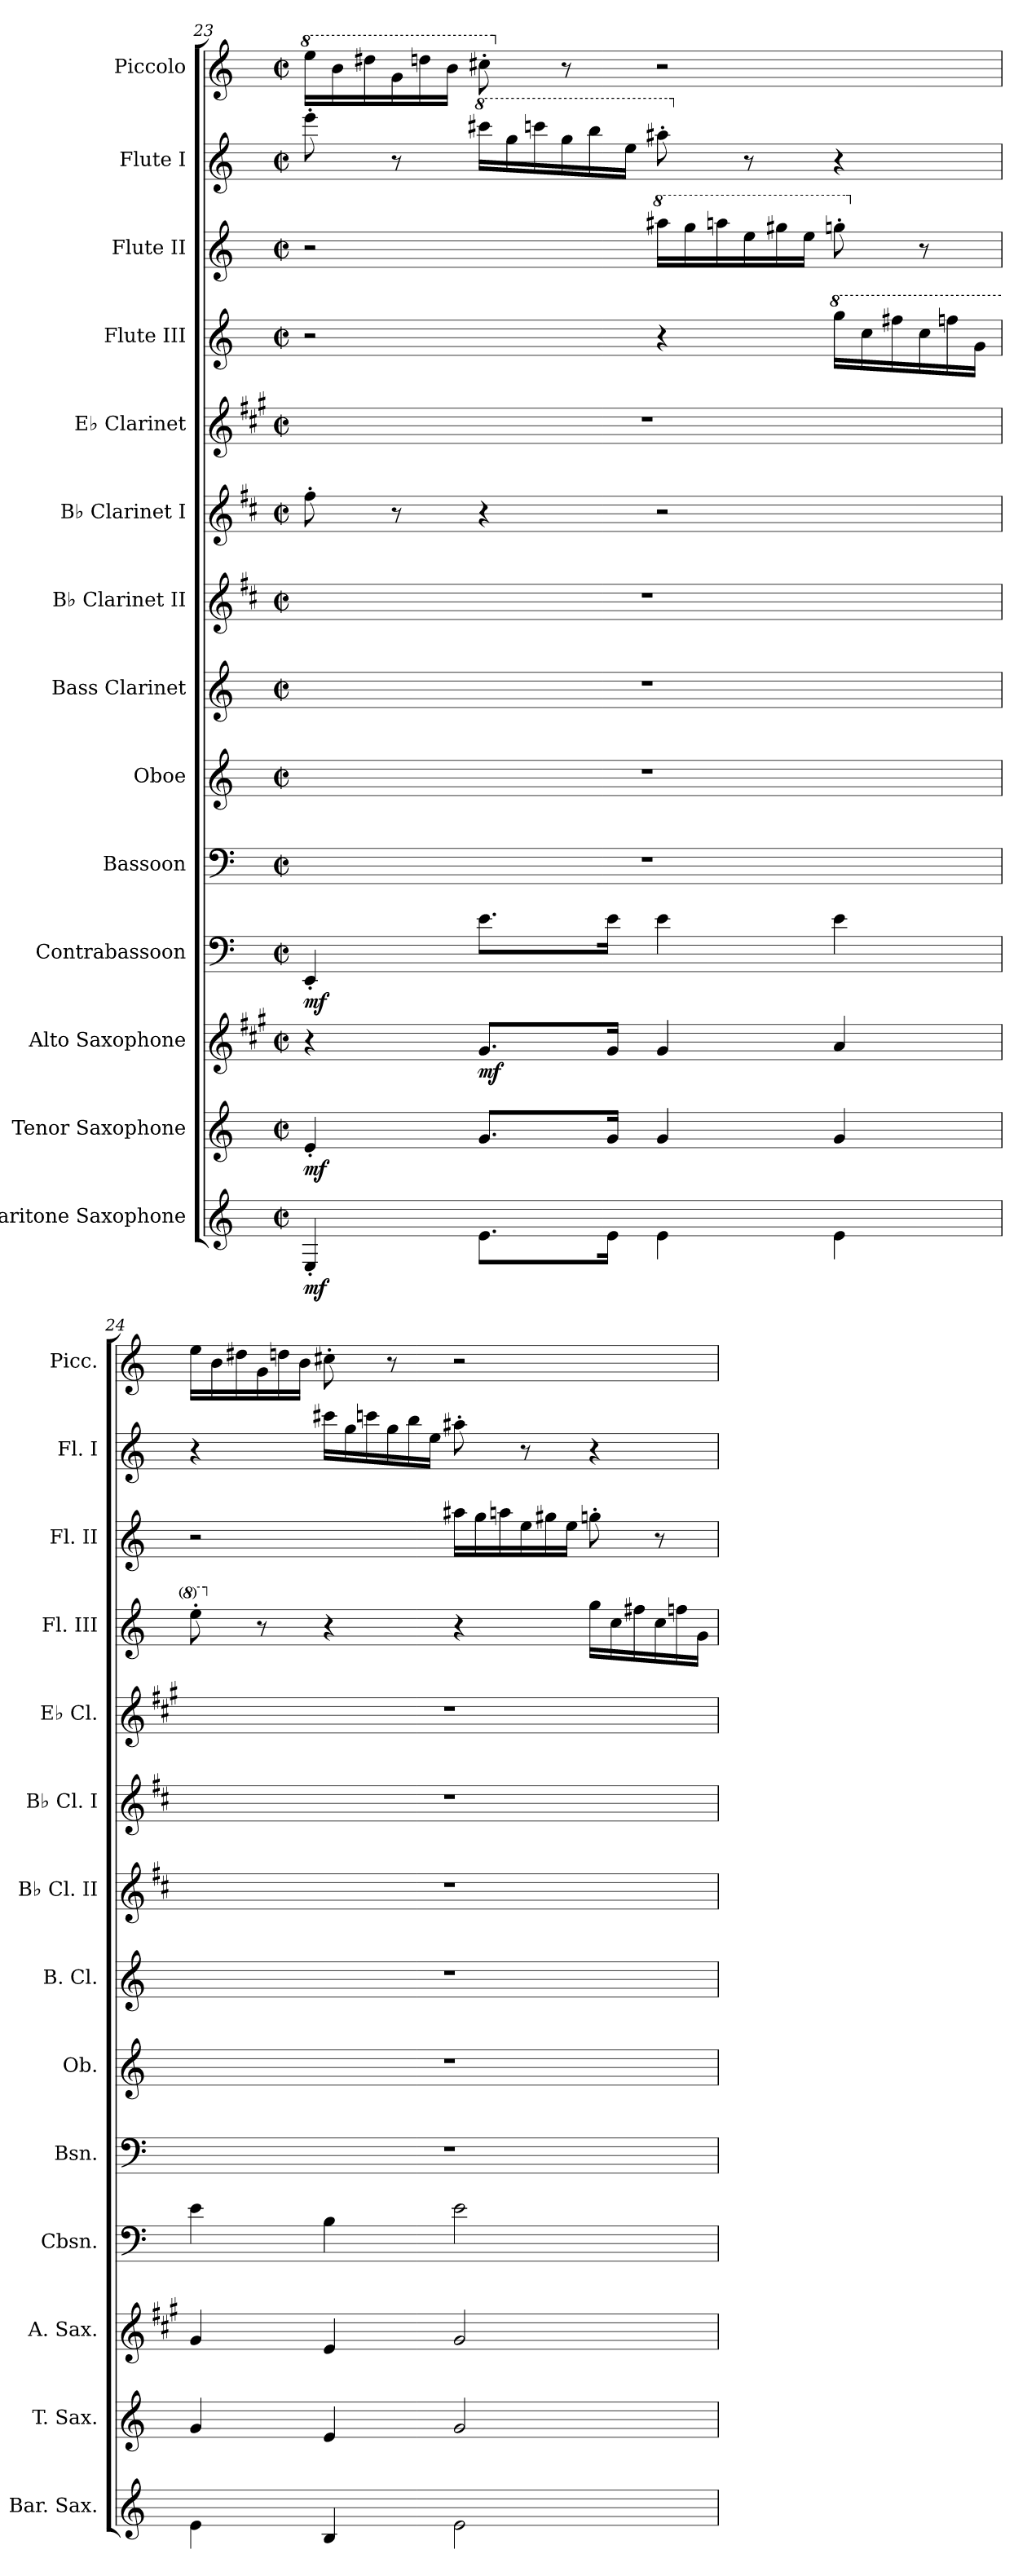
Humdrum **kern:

**kern	**dynam	**kern	**dynam	**kern	**dynam	**kern	**dynam	**kern	**kern	**kern	**kern	**kern	**kern	**kern	**kern	**kern	**kern
*part14	*part14	*part13	*part13	*part12	*part12	*part11	*part11	*part10	*part9	*part8	*part7	*part6	*part5	*part4	*part3	*part2	*part1
*staff14	*staff14	*staff13	*staff13	*staff12	*staff12	*staff11	*staff11	*staff10	*staff9	*staff8	*staff7	*staff6	*staff5	*staff4	*staff3	*staff2	*staff1
*I"Baritone Saxophone	*	*I"Tenor Saxophone	*	*I"Alto Saxophone	*	*I"Contrabassoon	*	*I"Bassoon	*I"Oboe	*I"Bass Clarinet	*I"B♭ Clarinet II	*I"B♭ Clarinet I	*I"E♭ Clarinet	*I"Flute III	*I"Flute II	*I"Flute I	*I"Piccolo
*I'Bar. Sax.	*	*I'T. Sax.	*	*I'A. Sax.	*	*I'Cbsn.	*	*I'Bsn.	*I'Ob.	*I'B. Cl.	*I'B♭ Cl. II	*I'B♭ Cl. I	*I'E♭ Cl.	*I'Fl. III	*I'Fl. II	*I'Fl. I	*I'Picc.
!!LO:PB:g=z
*clefG2	*	*clefG2	*	*clefG2	*	*clefF4	*	*clefF4	*clefG2	*clefG2	*clefG2	*clefG2	*clefG2	*clefG2	*clefG2	*clefG2	*clefG2
*ITrd12c21	*	*ITrd8c14	*	*ITrd5c9	*	*ITrd7c12	*	*	*	*ITrd8c14	*ITrd1c2	*ITrd1c2	*ITrd-2c-3	*	*	*	*ITrd-7c-12
*k[]	*	*k[]	*	*k[]	*	*k[]	*	*k[]	*k[]	*k[]	*k[]	*k[]	*k[]	*k[]	*k[]	*k[]	*k[]
*M2/2	*	*M2/2	*	*M2/2	*	*M2/2	*	*M2/2	*M2/2	*M2/2	*M2/2	*M2/2	*M2/2	*M2/2	*M2/2	*M2/2	*M2/2
*met(c|)	*	*met(c|)	*	*met(c|)	*	*met(c|)	*	*met(c|)	*met(c|)	*met(c|)	*met(c|)	*met(c|)	*met(c|)	*met(c|)	*met(c|)	*met(c|)	*met(c|)
*	*	*	*	*	*	*	*	*	*	*	*	*	*	*	*	*	*8va
*	*	*	*	*	*	*	*	*	*	*	*	*	*	*	*	*	*Xtuplet
=23	=23	=23	=23	=23	=23	=23	=23	=23	=23	=23	=23	=23	=23	=23	=23	=23	=23
!	!LO:DY:b	!	!LO:DY:b	!	!	!	!LO:DY:b	!	!	!	!	!	!	!	!	!	!
4EE'/	mf	4E'/	mf	4r	.	4EEE'/	mf	1r	1r	1r	1r	8ee'\	1r	2r	2r	8eee'\	24eeee\LL
.	.	.	.	.	.	.	.	.	.	.	.	.	.	.	.	.	24bbb\
.	.	.	.	.	.	.	.	.	.	.	.	.	.	.	.	.	24dddd#X\
.	.	.	.	.	.	.	.	.	.	.	.	8r	.	.	.	8r	24ggg\
.	.	.	.	.	.	.	.	.	.	.	.	.	.	.	.	.	24ddddn\
.	.	.	.	.	.	.	.	.	.	.	.	.	.	.	.	.	24bbb\JJ
*	*	*	*	*	*	*	*	*	*	*	*	*	*	*	*	*8va	*
*	*	*	*	*	*	*	*	*	*	*	*	*	*	*	*	*Xtuplet	*
!	!	!	!	!	!LO:DY:b	!	!	!	!	!	!	!	!	!	!	!	!
8.E\L	.	8.G/L	.	8.B/L	mf	8.E\L	.	.	.	.	.	4r	.	.	.	24cccc#X\LL	8cccc#X'\
.	.	.	.	.	.	.	.	.	.	.	.	.	.	.	.	24ggg\	.
.	.	.	.	.	.	.	.	.	.	.	.	.	.	.	.	24ccccn\	.
*	*	*	*	*	*	*	*	*	*	*	*	*	*	*	*	*	*X8va
.	.	.	.	.	.	.	.	.	.	.	.	.	.	.	.	24ggg\	8r
.	.	.	.	.	.	.	.	.	.	.	.	.	.	.	.	24bbb\	.
16E\Jk	.	16G/Jk	.	16B/Jk	.	16E\Jk	.	.	.	.	.	.	.	.	.	.	.
.	.	.	.	.	.	.	.	.	.	.	.	.	.	.	.	24eee\JJ	.
*	*	*	*	*	*	*	*	*	*	*	*	*	*	*	*8va	*	*
*	*	*	*	*	*	*	*	*	*	*	*	*	*	*	*Xtuplet	*	*
4E\	.	4G/	.	4B/	.	4E\	.	.	.	.	.	2r	.	4r	24aaa#X\LL	8aaa#X'\	2r
.	.	.	.	.	.	.	.	.	.	.	.	.	.	.	24ggg\	.	.
.	.	.	.	.	.	.	.	.	.	.	.	.	.	.	24aaan\	.	.
*	*	*	*	*	*	*	*	*	*	*	*	*	*	*	*	*X8va	*
.	.	.	.	.	.	.	.	.	.	.	.	.	.	.	24eee\	8r	.
.	.	.	.	.	.	.	.	.	.	.	.	.	.	.	24ggg#X\	.	.
.	.	.	.	.	.	.	.	.	.	.	.	.	.	.	24eee\JJ	.	.
*	*	*	*	*	*	*	*	*	*	*	*	*	*	*8va	*	*	*
*	*	*	*	*	*	*	*	*	*	*	*	*	*	*Xtuplet	*	*	*
4E\	.	4G/	.	4c/	.	4E\	.	.	.	.	.	.	.	24ggg\LL	8gggn'\	4r	.
.	.	.	.	.	.	.	.	.	.	.	.	.	.	24ccc\	.	.	.
.	.	.	.	.	.	.	.	.	.	.	.	.	.	24fff#X\	.	.	.
*	*	*	*	*	*	*	*	*	*	*	*	*	*	*	*X8va	*	*
.	.	.	.	.	.	.	.	.	.	.	.	.	.	24ccc\	8r	.	.
.	.	.	.	.	.	.	.	.	.	.	.	.	.	24fffn\	.	.	.
.	.	.	.	.	.	.	.	.	.	.	.	.	.	24gg\JJ	.	.	.
=24	=24	=24	=24	=24	=24	=24	=24	=24	=24	=24	=24	=24	=24	=24	=24	=24	=24
4E\	.	4G/	.	4B/	.	4E\	.	1r	1r	1r	1r	1r	1r	8eee'\	2r	4r	24eee\LL
.	.	.	.	.	.	.	.	.	.	.	.	.	.	.	.	.	24bb\
.	.	.	.	.	.	.	.	.	.	.	.	.	.	.	.	.	24ddd#X\
*	*	*	*	*	*	*	*	*	*	*	*	*	*	*X8va	*	*	*
.	.	.	.	.	.	.	.	.	.	.	.	.	.	8r	.	.	24gg\
.	.	.	.	.	.	.	.	.	.	.	.	.	.	.	.	.	24dddn\
.	.	.	.	.	.	.	.	.	.	.	.	.	.	.	.	.	24bb\JJ
4BB/	.	4E/	.	4G/	.	4BB\	.	.	.	.	.	.	.	4r	.	24ccc#X\LL	8ccc#X'\
.	.	.	.	.	.	.	.	.	.	.	.	.	.	.	.	24gg\	.
.	.	.	.	.	.	.	.	.	.	.	.	.	.	.	.	24cccn\	.
.	.	.	.	.	.	.	.	.	.	.	.	.	.	.	.	24gg\	8r
.	.	.	.	.	.	.	.	.	.	.	.	.	.	.	.	24bb\	.
.	.	.	.	.	.	.	.	.	.	.	.	.	.	.	.	24ee\JJ	.
2E\	.	2G/	.	2B/	.	2E\	.	.	.	.	.	.	.	4r	24aa#X\LL	8aa#X'\	2r
.	.	.	.	.	.	.	.	.	.	.	.	.	.	.	24gg\	.	.
.	.	.	.	.	.	.	.	.	.	.	.	.	.	.	24aan\	.	.
.	.	.	.	.	.	.	.	.	.	.	.	.	.	.	24ee\	8r	.
.	.	.	.	.	.	.	.	.	.	.	.	.	.	.	24gg#X\	.	.
.	.	.	.	.	.	.	.	.	.	.	.	.	.	.	24ee\JJ	.	.
.	.	.	.	.	.	.	.	.	.	.	.	.	.	24gg\LL	8ggn'\	4r	.
.	.	.	.	.	.	.	.	.	.	.	.	.	.	24cc\	.	.	.
.	.	.	.	.	.	.	.	.	.	.	.	.	.	24ff#X\	.	.	.
.	.	.	.	.	.	.	.	.	.	.	.	.	.	24cc\	8r	.	.
.	.	.	.	.	.	.	.	.	.	.	.	.	.	24ffn\	.	.	.
.	.	.	.	.	.	.	.	.	.	.	.	.	.	24g\JJ	.	.	.
=	=	=	=	=	=	=	=	=	=	=	=	=	=	=	=	=	=
*-	*-	*-	*-	*-	*-	*-	*-	*-	*-	*-	*-	*-	*-	*-	*-	*-	*-
